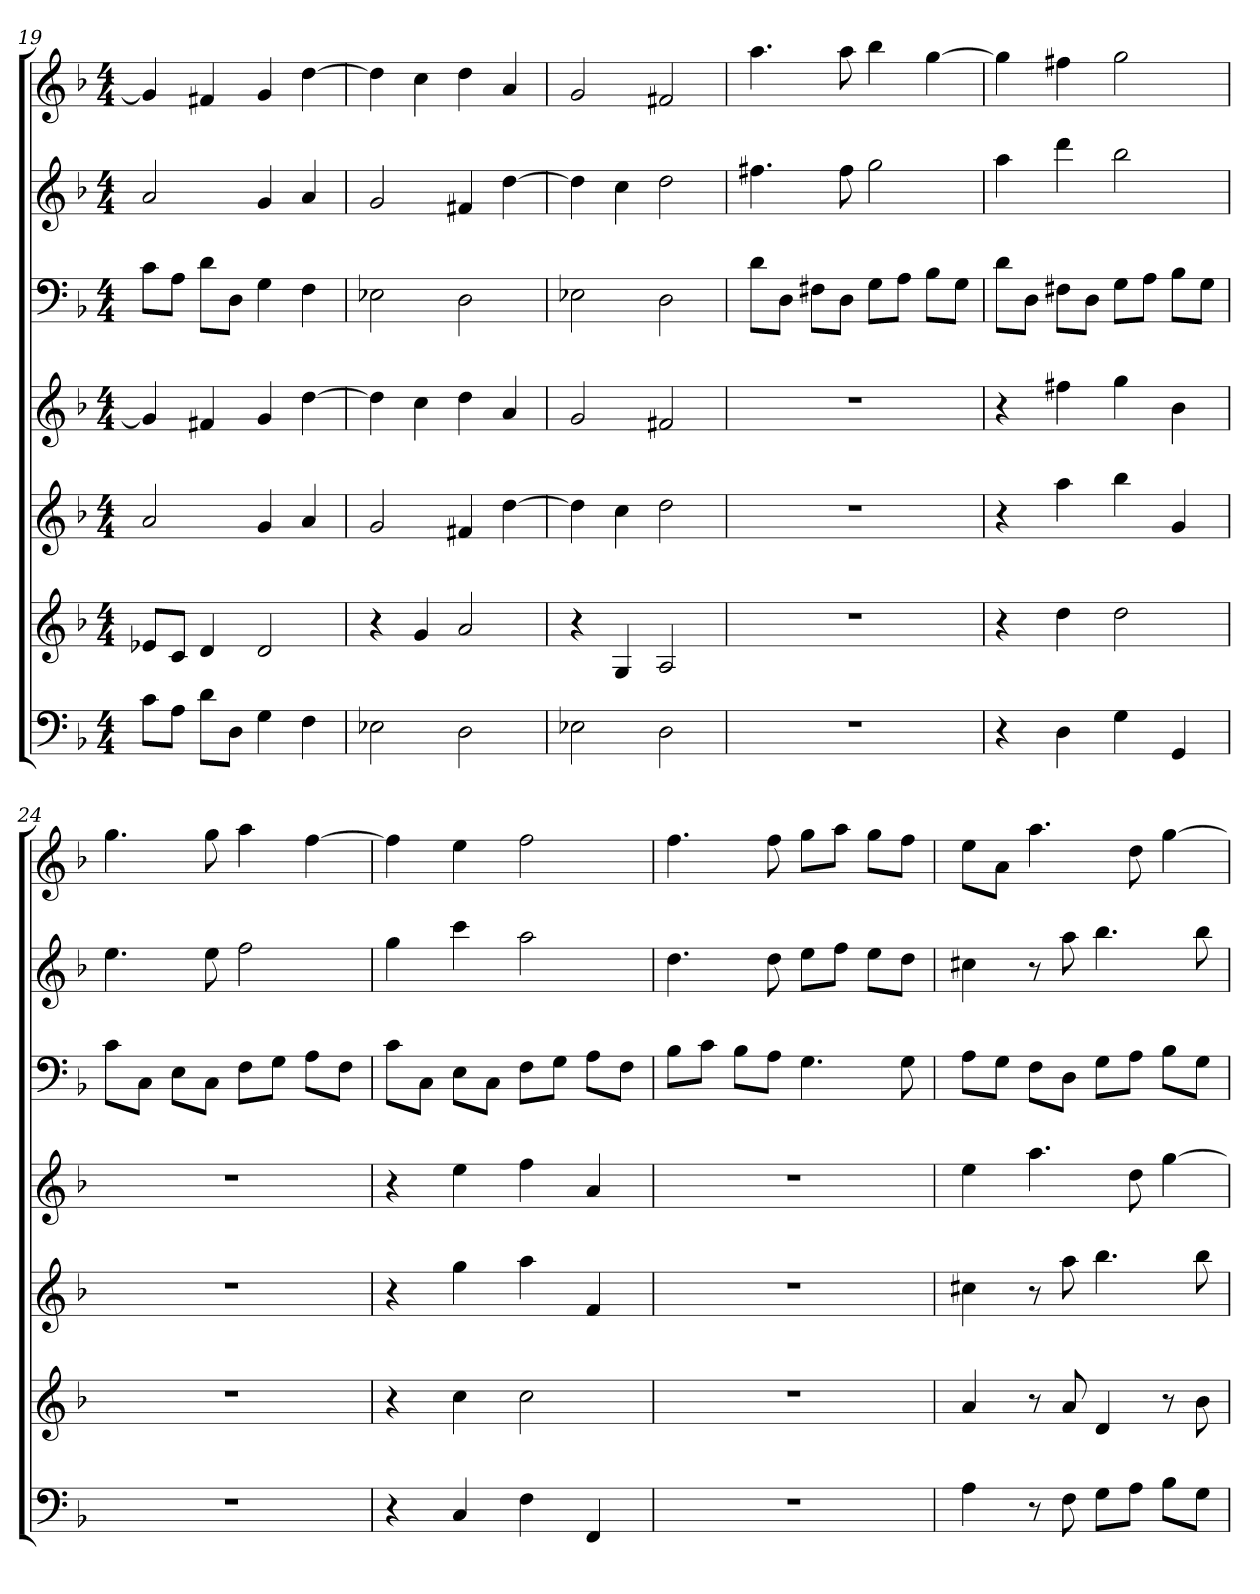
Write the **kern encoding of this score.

**kern	**kern	**kern	**kern	**kern	**kern	**kern
*part7	*part6	*part5	*part4	*part3	*part2	*part1
*staff7	*staff6	*staff5	*staff4	*staff3	*staff2	*staff1
*k[b-]	*k[b-]	*k[b-]	*k[b-]	*k[b-]	*k[b-]	*k[b-]
*d:	*d:	*d:	*d:	*d:	*d:	*d:
*M4/4	*M4/4	*M4/4	*M4/4	*M4/4	*M4/4	*M4/4
=19	=19	=19	=19	=19	=19	=19
8cL	8e-XL	2a	4g]	8cL	2a	4g]
8AJ	8cJ	.	.	8AJ	.	.
8dL	4d	.	4f#X	8dL	.	4f#X
8DJ	.	.	.	8DJ	.	.
4G	2d	4g	4g	4G	4g	4g
4F	.	4a	[4dd	4F	4a	[4dd
=20	=20	=20	=20	=20	=20	=20
2E-X	4r	2g	4dd]	2E-X	2g	4dd]
.	4g	.	4cc	.	.	4cc
2D	2a	4f#X	4dd	2D	4f#X	4dd
.	.	[4dd	4a	.	[4dd	4a
=21	=21	=21	=21	=21	=21	=21
2E-X	4r	4dd]	2g	2E-X	4dd]	2g
.	4G	4cc	.	.	4cc	.
2D	2A	2dd	2f#X	2D	2dd	2f#X
=22	=22	=22	=22	=22	=22	=22
1r	1r	1r	1r	8dL	4.ff#X	4.aa
.	.	.	.	8DJ	.	.
.	.	.	.	8F#XL	.	.
.	.	.	.	8DJ	8ff#	8aa
.	.	.	.	8GL	2gg	4bb-
.	.	.	.	8AJ	.	.
.	.	.	.	8B-L	.	[4gg
.	.	.	.	8GJ	.	.
=23	=23	=23	=23	=23	=23	=23
4r	4r	4r	4r	8dL	4aa	4gg]
.	.	.	.	8DJ	.	.
4D	4dd	4aa	4ff#X	8F#XL	4ddd	4ff#X
.	.	.	.	8DJ	.	.
4G	2dd	4bb-	4gg	8GL	2bb-	2gg
.	.	.	.	8AJ	.	.
4GG	.	4g	4b-	8B-L	.	.
.	.	.	.	8GJ	.	.
=24	=24	=24	=24	=24	=24	=24
1r	1r	1r	1r	8cL	4.ee	4.gg
.	.	.	.	8CJ	.	.
.	.	.	.	8EL	.	.
.	.	.	.	8CJ	8ee	8gg
.	.	.	.	8FL	2ff	4aa
.	.	.	.	8GJ	.	.
.	.	.	.	8AL	.	[4ff
.	.	.	.	8FJ	.	.
=25	=25	=25	=25	=25	=25	=25
4r	4r	4r	4r	8cL	4gg	4ff]
.	.	.	.	8CJ	.	.
4C	4cc	4gg	4ee	8EL	4ccc	4ee
.	.	.	.	8CJ	.	.
4F	2cc	4aa	4ff	8FL	2aa	2ff
.	.	.	.	8GJ	.	.
4FF	.	4f	4a	8AL	.	.
.	.	.	.	8FJ	.	.
=26	=26	=26	=26	=26	=26	=26
1r	1r	1r	1r	8B-L	4.dd	4.ff
.	.	.	.	8cJ	.	.
.	.	.	.	8B-L	.	.
.	.	.	.	8AJ	8dd	8ff
.	.	.	.	4.G	8eeL	8ggL
.	.	.	.	.	8ffJ	8aaJ
.	.	.	.	.	8eeL	8ggL
.	.	.	.	8G	8ddJ	8ffJ
=27	=27	=27	=27	=27	=27	=27
4A	4a	4cc#X	4ee	8AL	4cc#X	8eeL
.	.	.	.	8GJ	.	8aJ
8r	8r	8r	4.aa	8FL	8r	4.aa
8F	8a	8aa	.	8DJ	8aa	.
8GL	4d	4.bb-	.	8GL	4.bb-	.
8AJ	.	.	8dd	8AJ	.	8dd
8B-L	8r	.	[4gg	8B-L	.	[4gg
8GJ	8b-	8bb-	.	8GJ	8bb-	.
=	=	=	=	=	=	=
*-	*-	*-	*-	*-	*-	*-
